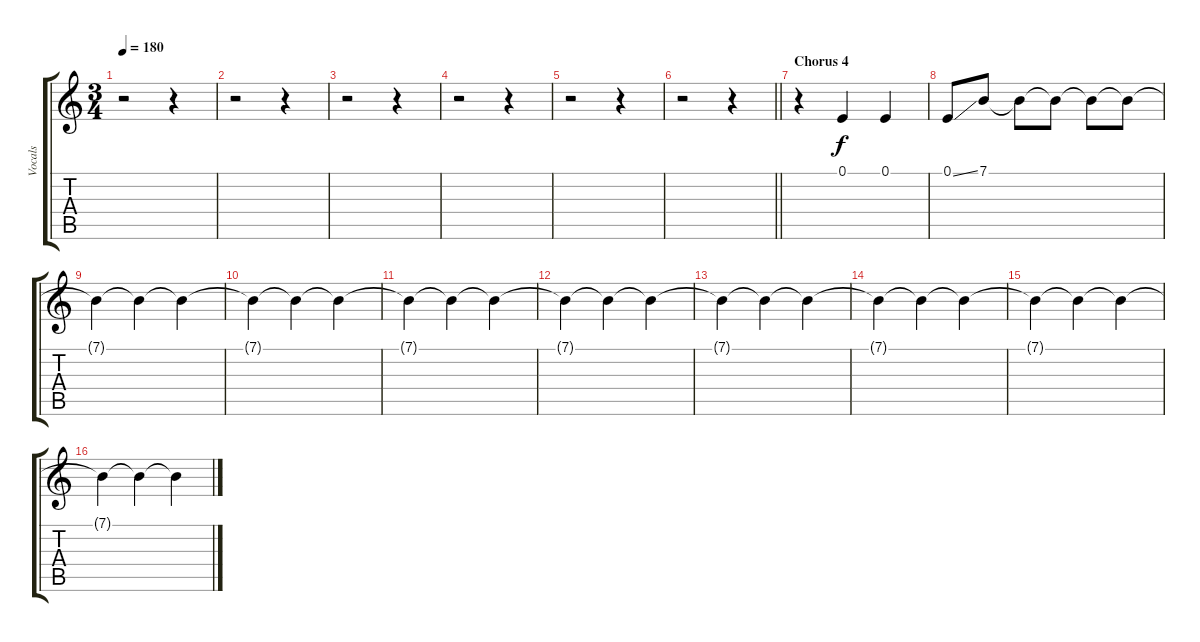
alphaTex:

\track ("Vocals" "Vocals") {instrument violin}
\staff {score tabs}
\tuning (E4 B3 G3 D3 A2 E2) {hide}
\ts (3 4)
\tempo 180
\clef g2
\ks c
r.2{dy f} r.4 |
r.2 r.4 |
r.2 r.4 |
r.2 r.4 |
r.2 r.4 |
\barLineRight lightlight
r.2 r.4 |
\section ("" "Chorus 4")
r.4 0.1.4 0.1.4 |
0.1{ss}.8 7.1.8 7.1{t}.8 7.1{t}.8 7.1{t}.8 7.1{t}.8 |
7.1{t}.4 7.1{t}.4 7.1{t}.4 |
7.1{t}.4 7.1{t}.4 7.1{t}.4 |
7.1{t}.4 7.1{t}.4 7.1{t}.4 |
7.1{t}.4 7.1{t}.4 7.1{t}.4 |
7.1{t}.4 7.1{t}.4 7.1{t}.4 |
7.1{t}.4 7.1{t}.4 7.1{t}.4 |
7.1{t}.4 7.1{t}.4 7.1{t}.4 |
7.1{t}.4 7.1{t}.4 7.1{t}.4
